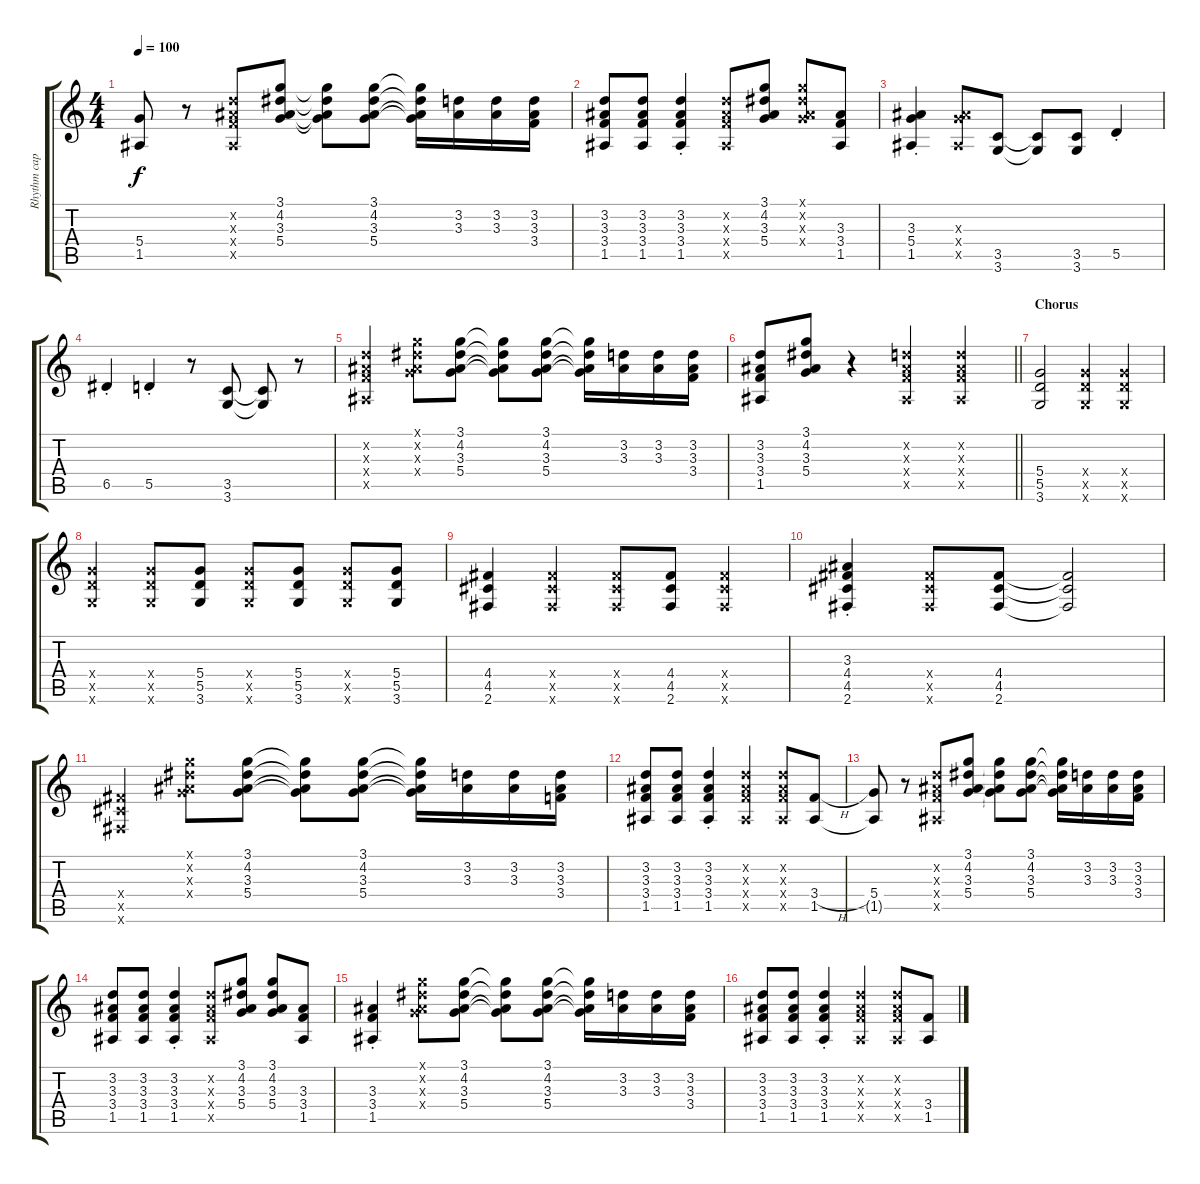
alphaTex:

\track ("Rhythm capo 1 (Jagger)" "Rhythm cap") {instrument distortionguitar}
\staff {score tabs}
\tuning (E4 B3 G3 D3 A2 E2) {hide}
\ts (4 4)
\tempo 100
\clef g2
\ks c
(5.4 1.5{t}).8{dy f} r.8 (3.2{x} 3.3{x} 3.4{x} 1.5{x}).8 (3.1 4.2 3.3 5.4).8 (3.1{t} 4.2{t} 3.3{t} 5.4{t}).8 (3.1 4.2 3.3 5.4).8 (3.1{t} 4.2{t} 3.3{t} 5.4{t}).16 (3.2 3.3).16 (3.2 3.3).16 (3.2 3.3 3.4).16 |
(3.2 3.3 3.4 1.5).8 (3.2 3.3 3.4 1.5).8 (3.2{st} 3.3{st} 3.4{st} 1.5{st}).4 (3.2{x} 3.3{x} 3.4{x} 1.5{x}).8 (3.1 4.2 3.3 5.4).8 (3.1{x} 4.2{x} 3.3{x} 5.4{x}).8 (3.3 3.4 1.5).8 |
(3.3{st} 5.4{st} 1.5{st}).4 (3.3{x} 5.4{x} 1.5{x}).8 (3.5 3.6).8 (3.5{t} 3.6{t}).8 (3.5 3.6).8 5.5{st}.4 |
6.5{st}.4 5.5{st}.4 r.8 (3.5 3.6).8 (3.5{t} 3.6{t}).8 r.8 |
(3.2{x} 3.3{x} 3.4{x} 1.5{x}).4 (3.1{x} 4.2{x} 3.3{x} 5.4{x}).8 (3.1 4.2 3.3 5.4).8 (3.1{t} 4.2{t} 3.3{t} 5.4{t}).8 (3.1 4.2 3.3 5.4).8 (3.1{t} 4.2{t} 3.3{t} 5.4{t}).16 (3.2 3.3).16 (3.2 3.3).16 (3.2 3.3 3.4).16 |
\barLineRight lightlight
(3.2 3.3 3.4 1.5).8 (3.1 4.2 3.3 5.4).8 r.4 (3.2{x} 3.3{x} 3.4{x} 1.5{x}).4 (3.2{x} 3.3{x} 3.4{x} 1.5{x}).4 |
\section ("" "Chorus")
(5.4 5.5 3.6).2 (5.4{x} 5.5{x} 3.6{x}).4 (5.4{x} 5.5{x} 3.6{x}).4 |
(5.4{x} 5.5{x} 3.6{x}).4 (5.4{x} 5.5{x} 3.6{x}).8 (5.4 5.5 3.6).8 (5.4{x} 5.5{x} 3.6{x}).8 (5.4 5.5 3.6).8 (5.4{x} 5.5{x} 3.6{x}).8 (5.4 5.5 3.6).8 |
(4.4 4.5 2.6).4 (4.4{x} 4.5{x} 2.6{x}).4 (4.4{x} 4.5{x} 2.6{x}).8 (4.4 4.5 2.6).8 (4.4{x} 4.5{x} 2.6{x}).4 |
(3.3{st} 4.4{st} 4.5{st} 2.6{st}).4 (4.4{x} 4.5{x} 2.6{x}).8 (4.4 4.5 2.6).8 (4.4{t} 4.5{t} 2.6{t}).2 |
(4.4{x} 4.5{x} 2.6{x}).4 (3.1{x} 4.2{x} 3.3{x} 5.4{x}).8 (3.1 4.2 3.3 5.4).8 (3.1{t} 4.2{t} 3.3{t} 5.4{t}).8 (3.1 4.2 3.3 5.4).8 (3.1{t} 4.2{t} 3.3{t} 5.4{t}).16 (3.2 3.3).16 (3.2 3.3).16 (3.2 3.3 3.4).16 |
(3.2 3.3 3.4 1.5).8 (3.2 3.3 3.4 1.5).8 (3.2{st} 3.3{st} 3.4{st} 1.5{st}).4 (3.2{x} 3.3{x} 3.4{x} 1.5{x}).4 (3.2{x} 3.3{x} 3.4{x} 1.5{x}).8 (3.4{h} 1.5).8 |
(5.4 1.5{t}).8 r.8 (3.2{x} 3.3{x} 3.4{x} 1.5{x}).8 (3.1 4.2 3.3 5.4).8 (3.1{t} 4.2{t} 3.3{t} 5.4{t}).8 (3.1 4.2 3.3 5.4).8 (3.1{t} 4.2{t} 3.3{t} 5.4{t}).16 (3.2 3.3).16 (3.2 3.3).16 (3.2 3.3 3.4).16 |
(3.2 3.3 3.4 1.5).8 (3.2 3.3 3.4 1.5).8 (3.2{st} 3.3{st} 3.4{st} 1.5{st}).4 (3.2{x} 3.3{x} 3.4{x} 1.5{x}).8 (3.1 4.2 3.3 5.4).8 (3.1 4.2 3.3 5.4).8 (3.3 3.4 1.5).8 |
(3.3{st} 3.4{st} 1.5{st}).4 (3.1{x} 4.2{x} 3.3{x} 5.4{x}).8 (3.1 4.2 3.3 5.4).8 (3.1{t} 4.2{t} 3.3{t} 5.4{t}).8 (3.1 4.2 3.3 5.4).8 (3.1{t} 4.2{t} 3.3{t} 5.4{t}).16 (3.2 3.3).16 (3.2 3.3).16 (3.2 3.3 3.4).16 |
(3.2 3.3 3.4 1.5).8 (3.2 3.3 3.4 1.5).8 (3.2{st} 3.3{st} 3.4{st} 1.5{st}).4 (3.2{x} 3.3{x} 3.4{x} 1.5{x}).4 (3.2{x} 3.3{x} 3.4{x} 1.5{x}).8 (3.4{h} 1.5).8
